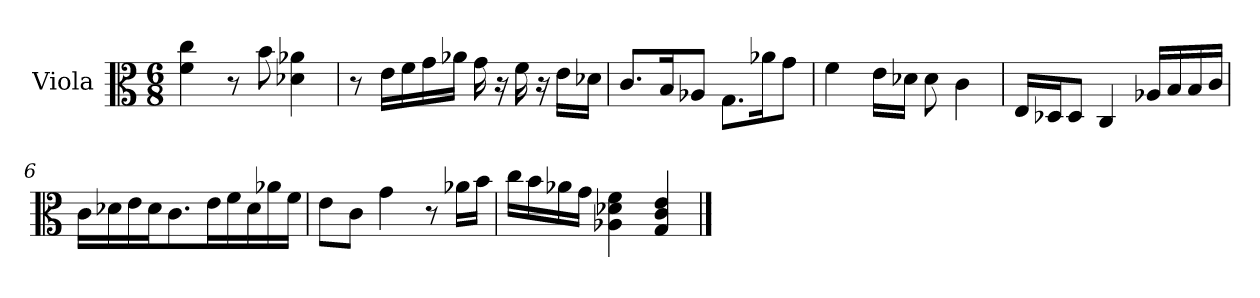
**kern
*part1
*staff1
*I"Viola
*I'Vla.
*clefC3
*k[]
*M6/8
*MM45
=1
4f\ 4cc\
8r
8b\
4d-X\ 4a-X\
=2
8r
16e\LL
16f\
16g\
16a-X\JJ
16g\
16r
16f\
16r
16e\LL
16d-X\JJ
=3
8.c/L
16B/K
8A-X/J
8.G\L
16a-X\K
8g\J
=4
4f\
16e\LL
16d-X\JJ
8d-\
4c\
=5
16E/LL
16D-X/J
8D-/J
4C/
16A-X/LL
16B/
16B/
16c/JJ
!!LO:LB:g=z
=6
16c\LL
16d-X\
16e\
16d-\J
8.c\
16e\L
16f\
16d-\
16a-X\
16f\JJ
=7
8e\L
8c\J
4g\
8r
16a-X\LL
16b\JJ
=8
16cc\LL
16b\
16a-X\
16g\JJ
4A-X\ 4d-X\ 4f\
4G/ 4c/ 4e/
==
*-
